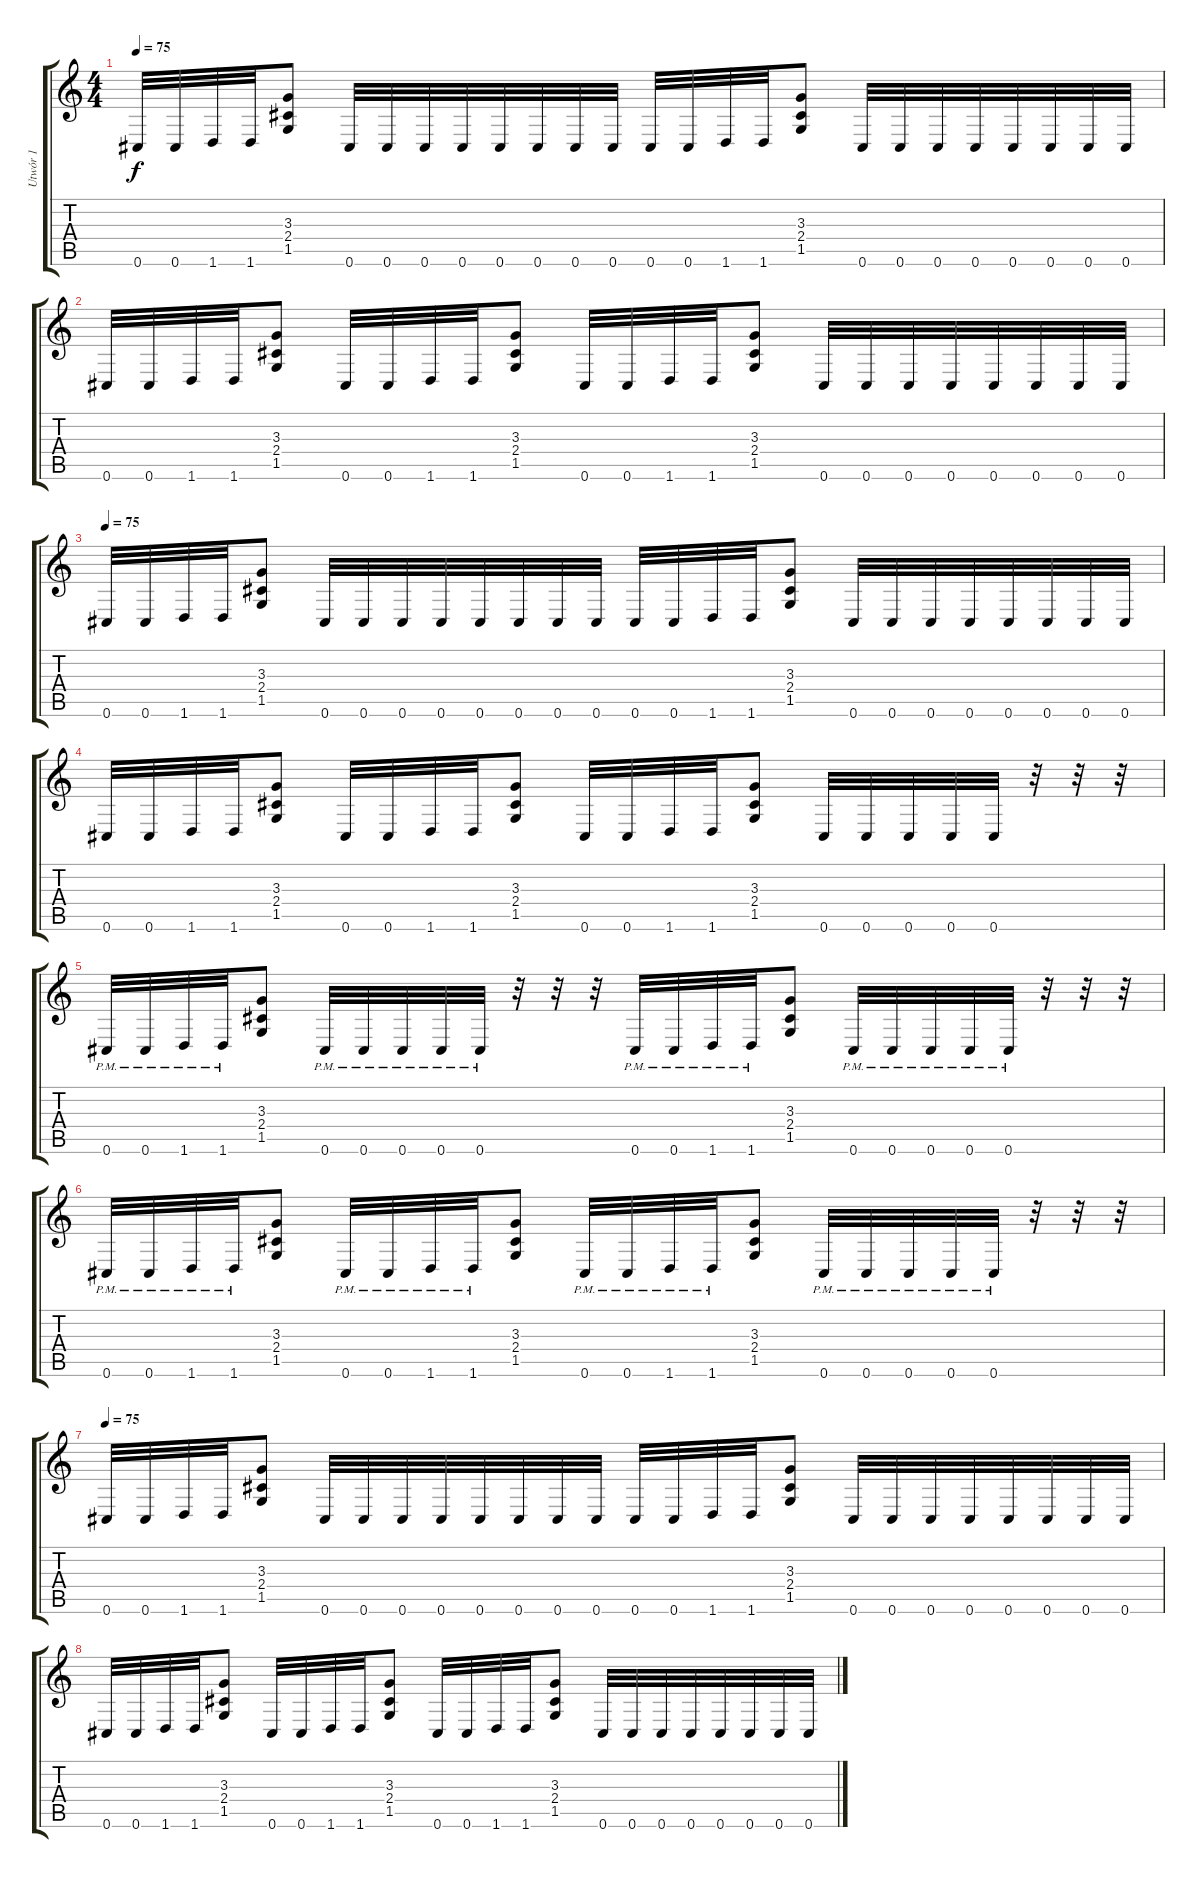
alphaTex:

\track ("Utwór 1" "Utwór 1") {instrument distortionguitar}
\staff {score tabs}
\tuning (Db4 Ab3 E3 B2 Gb2 Db2) {hide}
\ts (4 4)
\tempo 75
\clef g2
\ks c
0.6.32{dy f} 0.6.32 1.6.32 1.6.32 (3.3 2.4 1.5).8 0.6.32 0.6.32 0.6.32 0.6.32 0.6.32 0.6.32 0.6.32 0.6.32 0.6.32 0.6.32 1.6.32 1.6.32 (3.3 2.4 1.5).8 0.6.32 0.6.32 0.6.32 0.6.32 0.6.32 0.6.32 0.6.32 0.6.32 |
0.6.32 0.6.32 1.6.32 1.6.32 (3.3 2.4 1.5).8 0.6.32 0.6.32 1.6.32 1.6.32 (3.3 2.4 1.5).8 0.6.32 0.6.32 1.6.32 1.6.32 (3.3 2.4 1.5).8 0.6.32 0.6.32 0.6.32 0.6.32 0.6.32 0.6.32 0.6.32 0.6.32 |
\tempo 75
0.6.32 0.6.32 1.6.32 1.6.32 (3.3 2.4 1.5).8 0.6.32 0.6.32 0.6.32 0.6.32 0.6.32 0.6.32 0.6.32 0.6.32 0.6.32 0.6.32 1.6.32 1.6.32 (3.3 2.4 1.5).8 0.6.32 0.6.32 0.6.32 0.6.32 0.6.32 0.6.32 0.6.32 0.6.32 |
0.6.32 0.6.32 1.6.32 1.6.32 (3.3 2.4 1.5).8 0.6.32 0.6.32 1.6.32 1.6.32 (3.3 2.4 1.5).8 0.6.32 0.6.32 1.6.32 1.6.32 (3.3 2.4 1.5).8 0.6.32 0.6.32 0.6.32 0.6.32 0.6.32 r.32 r.32 r.32 |
0.6{pm}.32 0.6{pm}.32 1.6{pm}.32 1.6{pm}.32 (3.3 2.4 1.5).8 0.6{pm}.32 0.6{pm}.32 0.6{pm}.32 0.6{pm}.32 0.6{pm}.32 r.32 r.32 r.32 0.6{pm}.32 0.6{pm}.32 1.6{pm}.32 1.6{pm}.32 (3.3 2.4 1.5).8 0.6{pm}.32 0.6{pm}.32 0.6{pm}.32 0.6{pm}.32 0.6{pm}.32 r.32 r.32 r.32 |
0.6{pm}.32 0.6{pm}.32 1.6{pm}.32 1.6{pm}.32 (3.3 2.4 1.5).8 0.6{pm}.32 0.6{pm}.32 1.6{pm}.32 1.6{pm}.32 (3.3 2.4 1.5).8 0.6{pm}.32 0.6{pm}.32 1.6{pm}.32 1.6{pm}.32 (3.3 2.4 1.5).8 0.6{pm}.32 0.6{pm}.32 0.6{pm}.32 0.6{pm}.32 0.6{pm}.32 r.32 r.32 r.32 |
\tempo 75
0.6.32 0.6.32 1.6.32 1.6.32 (3.3 2.4 1.5).8 0.6.32 0.6.32 0.6.32 0.6.32 0.6.32 0.6.32 0.6.32 0.6.32 0.6.32 0.6.32 1.6.32 1.6.32 (3.3 2.4 1.5).8 0.6.32 0.6.32 0.6.32 0.6.32 0.6.32 0.6.32 0.6.32 0.6.32 |
0.6.32 0.6.32 1.6.32 1.6.32 (3.3 2.4 1.5).8 0.6.32 0.6.32 1.6.32 1.6.32 (3.3 2.4 1.5).8 0.6.32 0.6.32 1.6.32 1.6.32 (3.3 2.4 1.5).8 0.6.32 0.6.32 0.6.32 0.6.32 0.6.32 0.6.32 0.6.32 0.6.32
